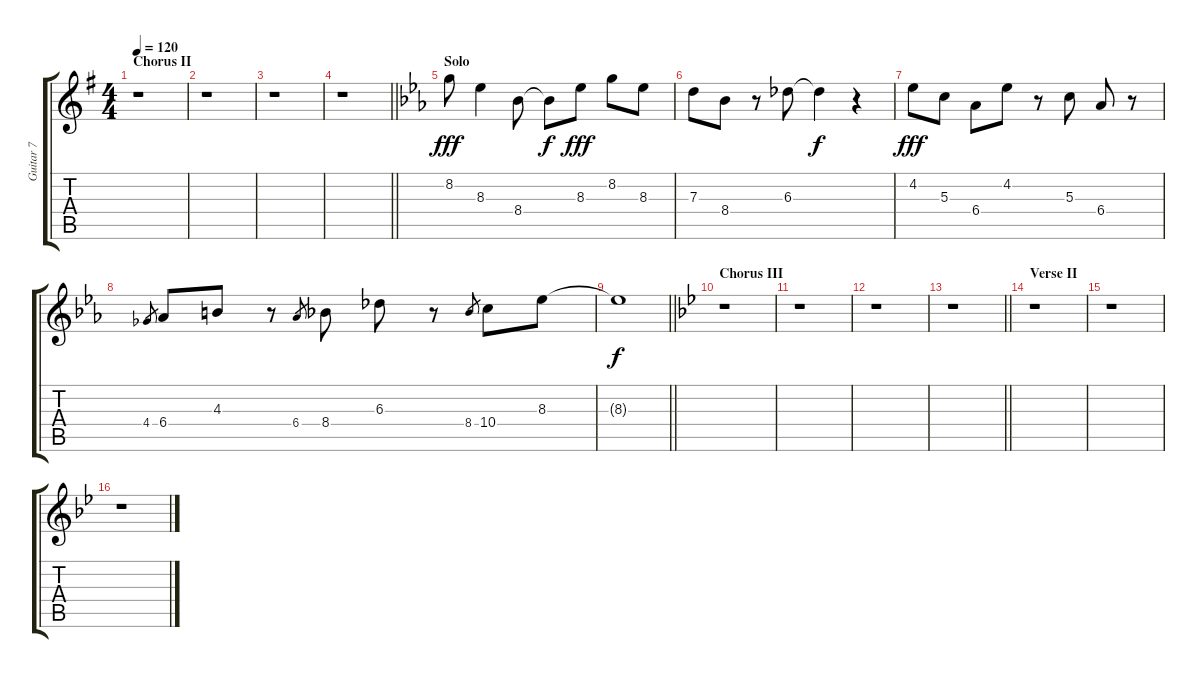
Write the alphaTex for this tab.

\track ("Guitar 7" "Guitar 7") {instrument distortionguitar}
\staff {score tabs}
\tuning (E4 B3 G3 D3 A2 E2) {hide}
\ts (4 4)
\section ("" "Chorus II")
\tempo 120
\clef g2
\ks g
r.1{dy fff} |
r.1 |
r.1 |
\barLineRight lightlight
r.1 |
\section ("" "Solo")
\ks eb
8.2.8 8.3.4 8.4.8 8.4{t}.8{dy f} 8.3.8{dy fff} 8.2.8 8.3.8 |
7.3.8 8.4.8 r.8 6.3.8 6.3{t}.4{dy f} r.4 |
4.2.8{dy fff} 5.3.8 6.4.8 4.2.8 r.8 5.3.8 6.4.8 r.8 |
4.4.8{gr} 6.4.8 4.3.8 r.8 6.4.8{gr} 8.4.8 6.3.8 r.8 8.4.8{gr} 10.4.8 8.3.8 |
\barLineRight lightlight
8.3{t}.1{dy f} |
\section ("" "Chorus III")
\ks bb
r.1 |
r.1 |
r.1 |
\barLineRight lightlight
r.1 |
\section ("" "Verse II")
r.1 |
r.1 |
r.1
